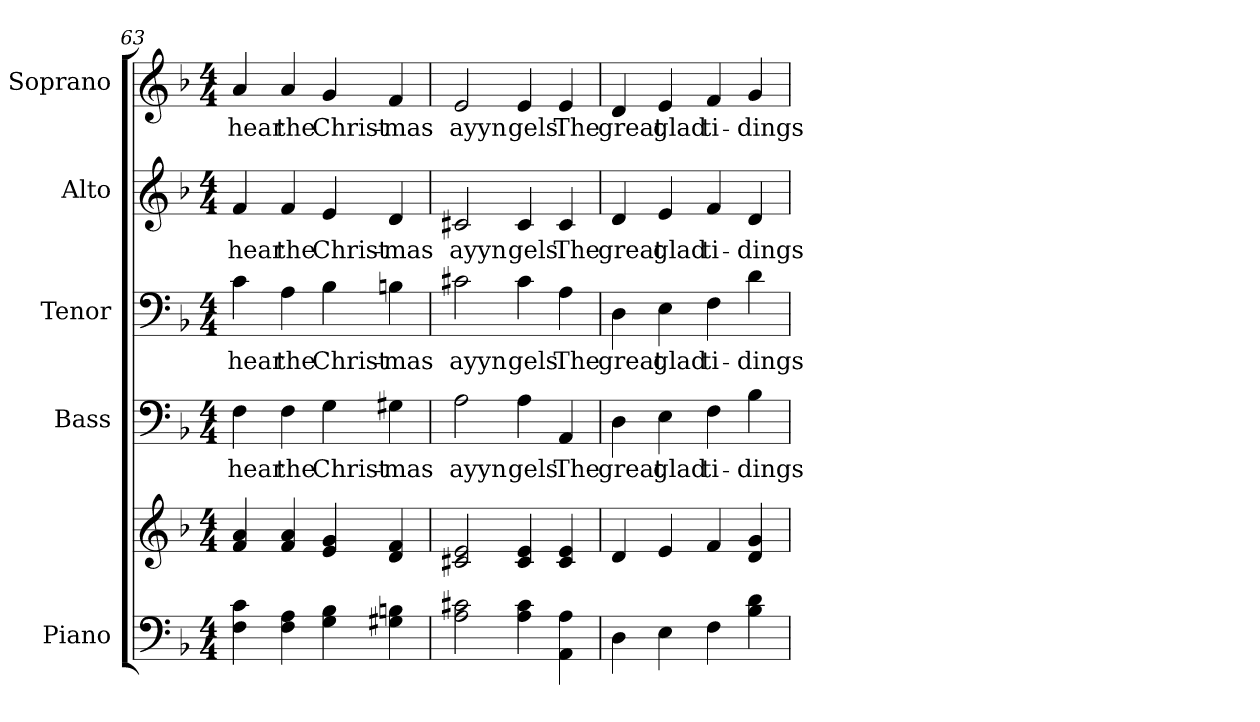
**kern	**kern	**kern	**text	**kern	**text	**kern	**text	**kern	**text
*part5	*part5	*part4	*part4	*part3	*part3	*part2	*part2	*part1	*part1
*staff6	*staff5	*staff4	*staff4	*staff3	*staff3	*staff2	*staff2	*staff1	*staff1
*I"Piano	*	*I"Bass	*	*I"Tenor	*	*I"Alto	*	*I"Soprano	*
*I'Pno.	*	*I'B.	*	*I'T.	*	*I'A.	*	*I'S.	*
!!LO:PB:g=z
*clefF4	*clefG2	*clefF4	*	*clefF4	*	*clefG2	*	*clefG2	*
*k[b-]	*k[b-]	*k[b-]	*	*k[b-]	*	*k[b-]	*	*k[b-]	*
*F:	*F:	*F:	*	*F:	*	*F:	*	*F:	*
*M4/4	*M4/4	*M4/4	*	*M4/4	*	*M4/4	*	*M4/4	*
=63	=63	=63	=63	=63	=63	=63	=63	=63	=63
!	!	!	!LO:LY:b:color=#000000	!	!	!	!	!	!
!	!	!	!	!	!LO:LY:b:color=#000000	!	!	!	!
!	!	!	!	!	!	!	!LO:LY:b:color=#000000	!	!
!	!	!	!	!	!	!	!	!	!LO:LY:b:color=#000000
4Fi\ 4ci	4fi/ 4ai	4Fi\	hear	4ci\	hear	4fi/	hear	4ai/	hear
!	!	!	!LO:LY:b:color=#000000	!	!	!	!	!	!
!	!	!	!	!	!LO:LY:b:color=#000000	!	!	!	!
!	!	!	!	!	!	!	!LO:LY:b:color=#000000	!	!
!	!	!	!	!	!	!	!	!	!LO:LY:b:color=#000000
4Fi\ 4Ai	4fi/ 4ai	4Fi\	the	4Ai\	the	4fi/	the	4ai/	the
!	!	!	!LO:LY:b:color=#000000	!	!	!	!	!	!
!	!	!	!	!	!LO:LY:b:color=#000000	!	!	!	!
!	!	!	!	!	!	!	!LO:LY:b:color=#000000	!	!
!	!	!	!	!	!	!	!	!	!LO:LY:b:color=#000000
4Gi\ 4B-i	4ei/ 4gi	4Gi\	Christ-	4B-i\	Christ-	4ei/	Christ-	4gi/	Christ-
!	!	!	!LO:LY:b:color=#000000	!	!	!	!	!	!
!	!	!	!	!	!LO:LY:b:color=#000000	!	!	!	!
!	!	!	!	!	!	!	!LO:LY:b:color=#000000	!	!
!	!	!	!	!	!	!	!	!	!LO:LY:b:color=#000000
4G#Xi\ 4Bni	4di/ 4fi	4G#Xi\	-mas	4Bni\	-mas	4di/	-mas	4fi/	-mas
=64	=64	=64	=64	=64	=64	=64	=64	=64	=64
!	!	!	!LO:LY:b:color=#000000	!	!	!	!	!	!
!	!	!	!	!	!LO:LY:b:color=#000000	!	!	!	!
!	!	!	!	!	!	!	!LO:LY:b:color=#000000	!	!
!	!	!	!	!	!	!	!	!	!LO:LY:b:color=#000000
2Ai\ 2c#Xi	2c#Xi/ 2ei	2Ai\	ayyn	2c#Xi\	ayyn	2c#Xi/	ayyn	2ei/	ayyn
!	!	!	!LO:LY:b:color=#000000	!	!	!	!	!	!
!	!	!	!	!	!LO:LY:b:color=#000000	!	!	!	!
!	!	!	!	!	!	!	!LO:LY:b:color=#000000	!	!
!	!	!	!	!	!	!	!	!	!LO:LY:b:color=#000000
4Ai\ 4c#i	4c#i/ 4ei	4Ai\	gels	4c#i\	gels	4c#i/	gels	4ei/	gels
!	!	!	!LO:LY:b:color=#000000	!	!	!	!	!	!
!	!	!	!	!	!LO:LY:b:color=#000000	!	!	!	!
!	!	!	!	!	!	!	!LO:LY:b:color=#000000	!	!
!	!	!	!	!	!	!	!	!	!LO:LY:b:color=#000000
4AAi\ 4Ai	4c#i/ 4ei	4AAi/	The	4Ai\	The	4c#i/	The	4ei/	The
!!LO:PB:g=z
=65	=65	=65	=65	=65	=65	=65	=65	=65	=65
!	!	!	!LO:LY:b:color=#000000	!	!	!	!	!	!
!	!	!	!	!	!LO:LY:b:color=#000000	!	!	!	!
!	!	!	!	!	!	!	!LO:LY:b:color=#000000	!	!
!	!	!	!	!	!	!	!	!	!LO:LY:b:color=#000000
4Di\	4di/	4Di\	great	4Di\	great	4di/	great	4di/	great
!	!	!	!LO:LY:b:color=#000000	!	!	!	!	!	!
!	!	!	!	!	!LO:LY:b:color=#000000	!	!	!	!
!	!	!	!	!	!	!	!LO:LY:b:color=#000000	!	!
!	!	!	!	!	!	!	!	!	!LO:LY:b:color=#000000
4Ei\	4ei/	4Ei\	glad	4Ei\	glad	4ei/	glad	4ei/	glad
!	!	!	!LO:LY:b:color=#000000	!	!	!	!	!	!
!	!	!	!	!	!LO:LY:b:color=#000000	!	!	!	!
!	!	!	!	!	!	!	!LO:LY:b:color=#000000	!	!
!	!	!	!	!	!	!	!	!	!LO:LY:b:color=#000000
4Fi\	4fi/	4Fi\	ti-	4Fi\	ti-	4fi/	ti-	4fi/	ti-
!	!	!	!LO:LY:b:color=#000000	!	!	!	!	!	!
!	!	!	!	!	!LO:LY:b:color=#000000	!	!	!	!
!	!	!	!	!	!	!	!LO:LY:b:color=#000000	!	!
!	!	!	!	!	!	!	!	!	!LO:LY:b:color=#000000
4B-i\ 4di	4di/ 4gi	4B-i\	-dings	4di\	-dings	4di/	-dings	4gi/	-dings
=	=	=	=	=	=	=	=	=	=
*-	*-	*-	*-	*-	*-	*-	*-	*-	*-
